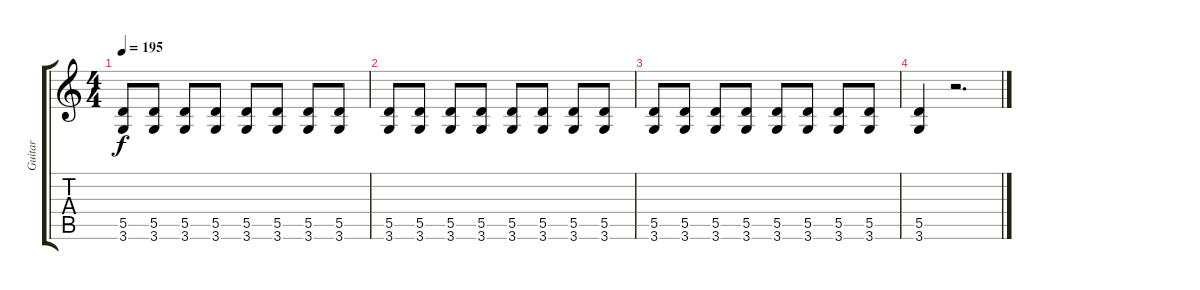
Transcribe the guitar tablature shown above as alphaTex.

\track ("Guitar" "Guitar") {instrument distortionguitar}
\staff {score tabs}
\tuning (E4 B3 G3 D3 A2 E2) {hide}
\ts (4 4)
\tempo 195
\clef g2
\ks c
(5.5 3.6).8{dy f} (5.5 3.6).8 (5.5 3.6).8 (5.5 3.6).8 (5.5 3.6).8 (5.5 3.6).8 (5.5 3.6).8 (5.5 3.6).8 |
(5.5 3.6).8 (5.5 3.6).8 (5.5 3.6).8 (5.5 3.6).8 (5.5 3.6).8 (5.5 3.6).8 (5.5 3.6).8 (5.5 3.6).8 |
(5.5 3.6).8 (5.5 3.6).8 (5.5 3.6).8 (5.5 3.6).8 (5.5 3.6).8 (5.5 3.6).8 (5.5 3.6).8 (5.5 3.6).8 |
(5.5 3.6).4 r.2{d}
